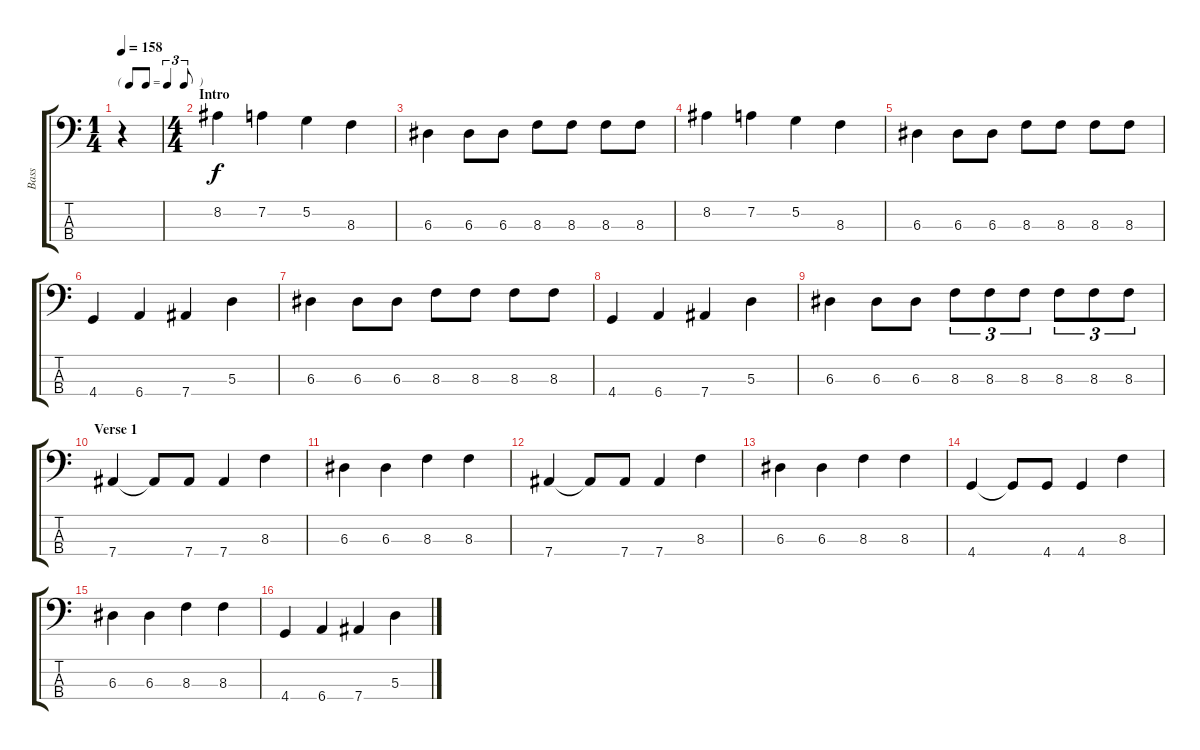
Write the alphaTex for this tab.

\track ("Bass" "Bass") {instrument electricbassfinger}
\staff {score tabs}
\tuning (G2 D2 A1 Eb1) {hide}
\ts (1 4)
\tf triplet8th
\tempo 158
\clef f4
\ks c
r.4{dy f instrument electricbassfinger} |
\ts (4 4)
\section ("" "Intro")
8.2.4 7.2.4 5.2.4 8.3.4 |
6.3.4 6.3.8 6.3.8 8.3.8 8.3.8 8.3.8 8.3.8 |
8.2.4 7.2.4 5.2.4 8.3.4 |
6.3.4 6.3.8 6.3.8 8.3.8 8.3.8 8.3.8 8.3.8 |
4.4.4 6.4.4 7.4.4 5.3.4 |
6.3.4 6.3.8 6.3.8 8.3.8 8.3.8 8.3.8 8.3.8 |
4.4.4 6.4.4 7.4.4 5.3.4 |
6.3.4 6.3.8 6.3.8 8.3.8{tu (3 2)} 8.3.8{tu (3 2)} 8.3.8{tu (3 2)} 8.3.8{tu (3 2)} 8.3.8{tu (3 2)} 8.3.8{tu (3 2)} |
\section ("" "Verse 1")
7.4.4 7.4{t}.8 7.4.8 7.4.4 8.3.4 |
6.3.4 6.3.4 8.3.4 8.3.4 |
7.4.4 7.4{t}.8 7.4.8 7.4.4 8.3.4 |
6.3.4 6.3.4 8.3.4 8.3.4 |
4.4.4 4.4{t}.8 4.4.8 4.4.4 8.3.4 |
6.3.4 6.3.4 8.3.4 8.3.4 |
4.4.4 6.4.4 7.4.4 5.3.4
